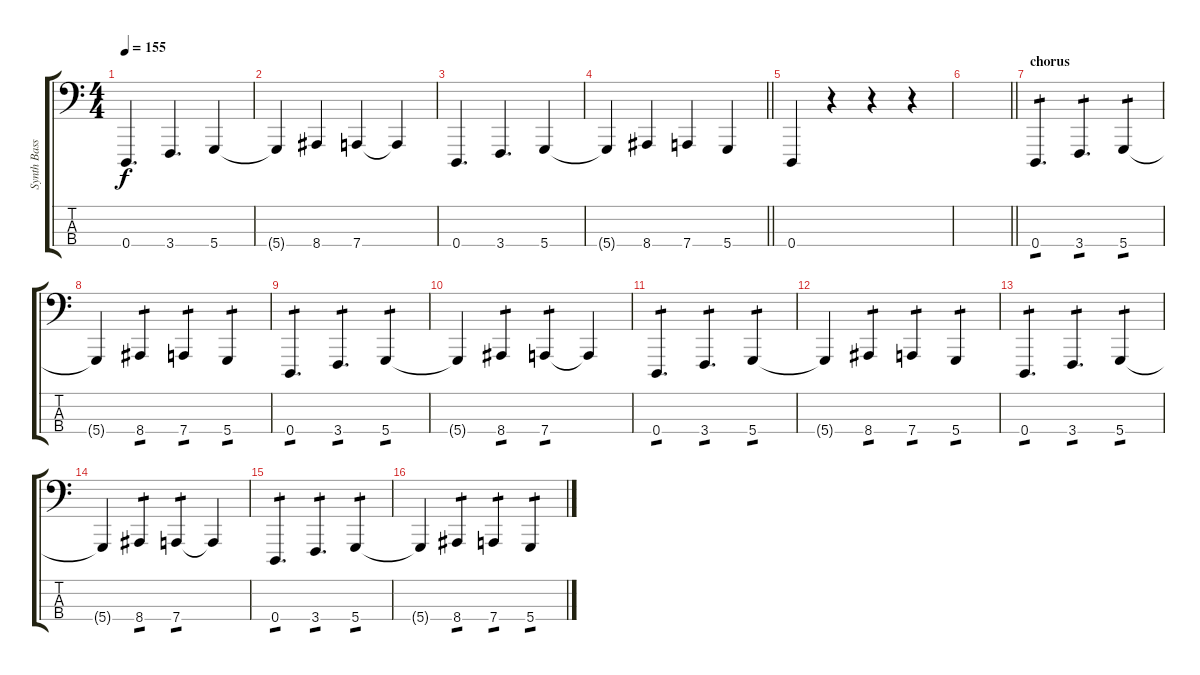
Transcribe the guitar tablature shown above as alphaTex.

\track ("Synth Bass" "Synth Bass") {instrument lead2sawtooth}
\staff {score tabs}
\tuning (G2 D2 A1 D1) {hide}
\ts (4 4)
\tempo 155
\clef f4
\ks c
0.4.4{d dy f} 3.4.4{d} 5.4.4 |
5.4{t}.4 8.4.4 7.4.4 7.4{t}.4 |
0.4.4{d} 3.4.4{d} 5.4.4 |
\barLineRight lightlight
5.4{t}.4 8.4.4 7.4.4 5.4.4 |
0.4.4 r.4 r.4 r.4 |
\barLineRight lightlight
|
\section ("" "chorus")
0.4.4{d tp 1} 3.4.4{d tp 1} 5.4.4{tp 1} |
5.4{t}.4 8.4.4{tp 1} 7.4.4{tp 1} 5.4.4{tp 1} |
0.4.4{d tp 1} 3.4.4{d tp 1} 5.4.4{tp 1} |
5.4{t}.4 8.4.4{tp 1} 7.4.4{tp 1} 7.4{t}.4 |
0.4.4{d tp 1} 3.4.4{d tp 1} 5.4.4{tp 1} |
5.4{t}.4 8.4.4{tp 1} 7.4.4{tp 1} 5.4.4{tp 1} |
0.4.4{d tp 1} 3.4.4{d tp 1} 5.4.4{tp 1} |
5.4{t}.4 8.4.4{tp 1} 7.4.4{tp 1} 7.4{t}.4 |
0.4.4{d tp 1} 3.4.4{d tp 1} 5.4.4{tp 1} |
5.4{t}.4 8.4.4{tp 1} 7.4.4{tp 1} 5.4.4{tp 1}
